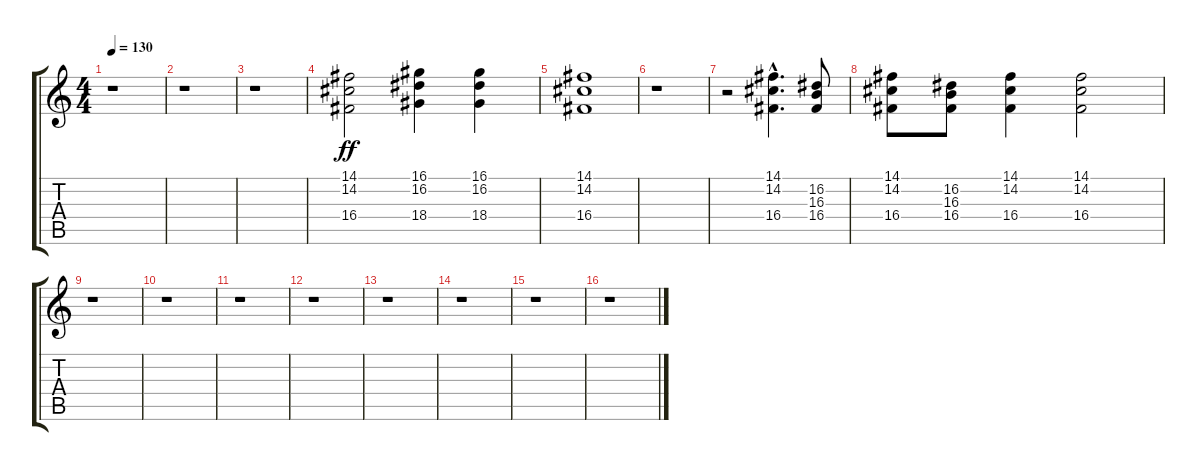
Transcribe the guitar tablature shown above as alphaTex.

\track "" {instrument electricgrandpiano}
\staff {score tabs}
\tuning (E4 B3 G3 D3 A2 E2) {hide}
\ts (4 4)
\tempo 130
\clef g2
\ks c
r.1{dy ff} |
r.1 |
r.1 |
(14.1 14.2 16.4).2 (16.1 16.2 18.4).4 (16.1 16.2 18.4).4 |
(14.1 14.2 16.4).1 |
r.1 |
r.2 (14.1{hac} 14.2{hac} 16.4{hac}).4{d} (16.2 16.3 16.4).8 |
(14.1 14.2 16.4).8 (16.2 16.3 16.4).8 (14.1 14.2 16.4).4 (14.1 14.2 16.4).2 |
r.1 |
r.1 |
r.1 |
r.1 |
r.1 |
r.1 |
r.1 |
r.1
